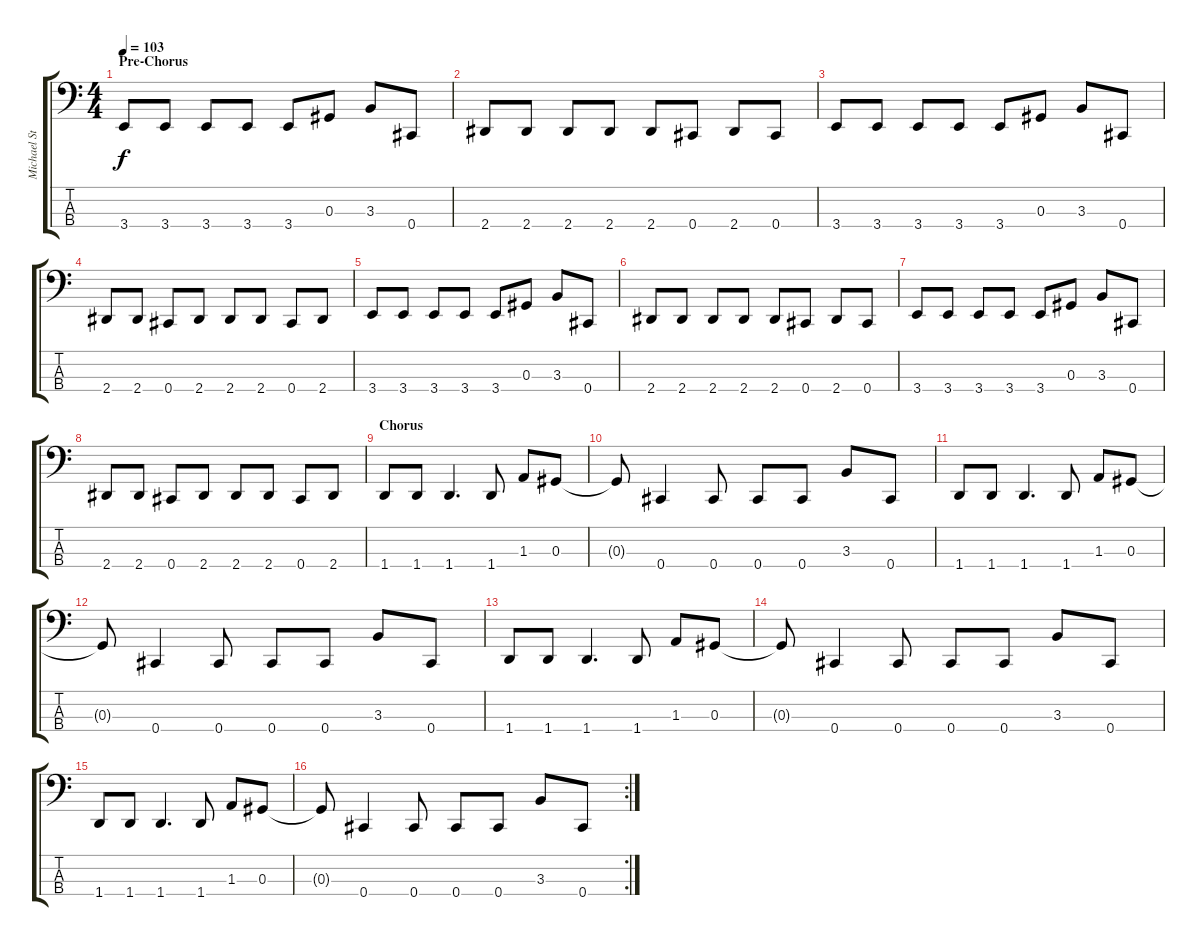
\track ("Michael Starr" "Michael St") {instrument electricbasspick}
\staff {score tabs}
\tuning (Gb2 Db2 Ab1 Db1) {hide}
\ts (4 4)
\section ("" "Pre-Chorus")
\tempo 103
\clef f4
\ks c
3.4.8{dy f} 3.4.8 3.4.8 3.4.8 3.4.8 0.3.8 3.3.8 0.4.8 |
2.4.8 2.4.8 2.4.8 2.4.8 2.4.8 0.4.8 2.4.8 0.4.8 |
3.4.8 3.4.8 3.4.8 3.4.8 3.4.8 0.3.8 3.3.8 0.4.8 |
2.4.8 2.4.8 0.4.8 2.4.8 2.4.8 2.4.8 0.4.8 2.4.8 |
3.4.8 3.4.8 3.4.8 3.4.8 3.4.8 0.3.8 3.3.8 0.4.8 |
2.4.8 2.4.8 2.4.8 2.4.8 2.4.8 0.4.8 2.4.8 0.4.8 |
3.4.8 3.4.8 3.4.8 3.4.8 3.4.8 0.3.8 3.3.8 0.4.8 |
2.4.8 2.4.8 0.4.8 2.4.8 2.4.8 2.4.8 0.4.8 2.4.8 |
\section ("" "Chorus")
1.4.8 1.4.8 1.4.4{d} 1.4.8 1.3.8 0.3.8 |
0.3{t}.8 0.4.4 0.4.8 0.4.8 0.4.8 3.3.8 0.4.8 |
1.4.8 1.4.8 1.4.4{d} 1.4.8 1.3.8 0.3.8 |
0.3{t}.8 0.4.4 0.4.8 0.4.8 0.4.8 3.3.8 0.4.8 |
1.4.8 1.4.8 1.4.4{d} 1.4.8 1.3.8 0.3.8 |
0.3{t}.8 0.4.4 0.4.8 0.4.8 0.4.8 3.3.8 0.4.8 |
1.4.8 1.4.8 1.4.4{d} 1.4.8 1.3.8 0.3.8 |
\rc 2
0.3{t}.8 0.4.4 0.4.8 0.4.8 0.4.8 3.3.8 0.4.8
